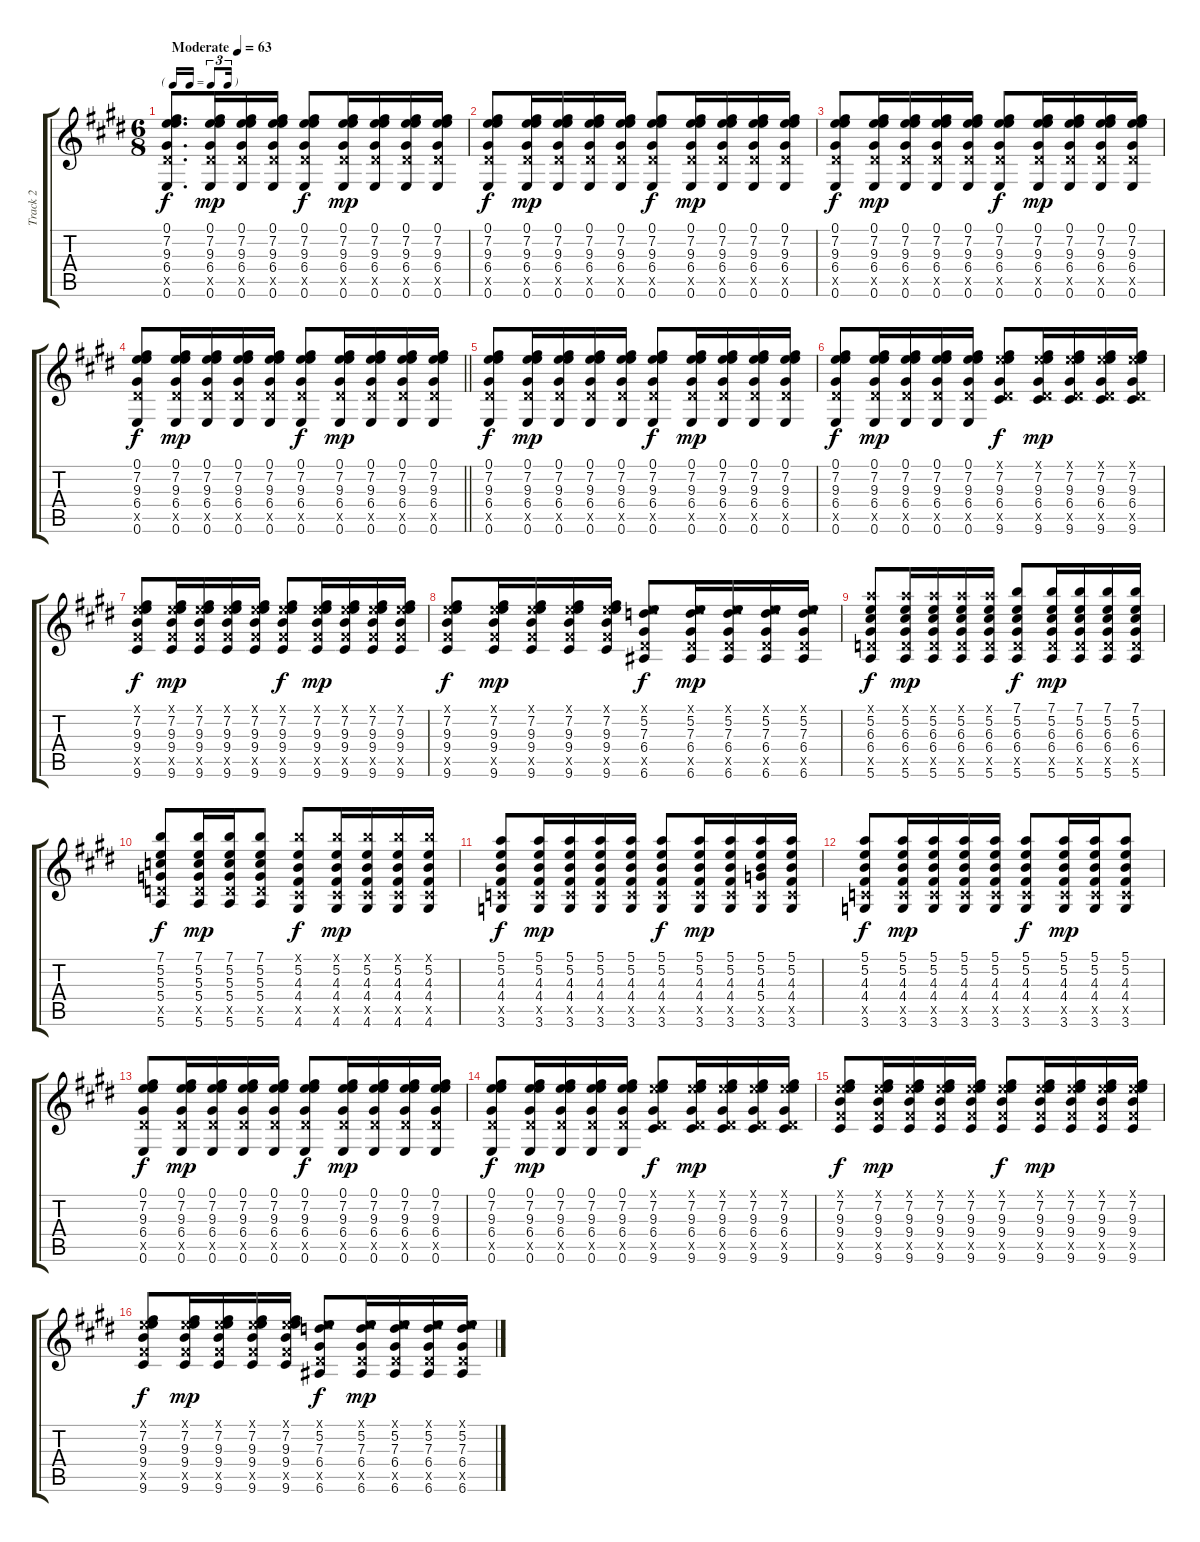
\track ("Track 2" "Track 2") {instrument acousticguitarsteel}
\staff {score tabs}
\tuning (E4 B3 G3 D3 A2 E2) {hide}
\ts (6 8)
\tf triplet16th
\tempo (63 "Moderate")
\clef g2
\ks e
(0.1 7.2 9.3 6.4 6.5{x} 0.6).8{d dy f instrument acousticguitarsteel} (0.1 7.2 9.3 6.4 6.5{x} 0.6).16{dy mp} (0.1 7.2 9.3 6.4 6.5{x} 0.6).16 (0.1 7.2 9.3 6.4 6.5{x} 0.6).16 (0.1 7.2 9.3 6.4 6.5{x} 0.6).8{dy f} (0.1 7.2 9.3 6.4 6.5{x} 0.6).16{dy mp} (0.1 7.2 9.3 6.4 6.5{x} 0.6).16 (0.1 7.2 9.3 6.4 6.5{x} 0.6).16 (0.1 7.2 9.3 6.4 6.5{x} 0.6).16 |
(0.1 7.2 9.3 6.4 6.5{x} 0.6).8{dy f} (0.1 7.2 9.3 6.4 6.5{x} 0.6).16{dy mp} (0.1 7.2 9.3 6.4 6.5{x} 0.6).16 (0.1 7.2 9.3 6.4 6.5{x} 0.6).16 (0.1 7.2 9.3 6.4 6.5{x} 0.6).16 (0.1 7.2 9.3 6.4 6.5{x} 0.6).8{dy f} (0.1 7.2 9.3 6.4 6.5{x} 0.6).16{dy mp} (0.1 7.2 9.3 6.4 6.5{x} 0.6).16 (0.1 7.2 9.3 6.4 6.5{x} 0.6).16 (0.1 7.2 9.3 6.4 6.5{x} 0.6).16 |
(0.1 7.2 9.3 6.4 6.5{x} 0.6).8{dy f} (0.1 7.2 9.3 6.4 6.5{x} 0.6).16{dy mp} (0.1 7.2 9.3 6.4 6.5{x} 0.6).16 (0.1 7.2 9.3 6.4 6.5{x} 0.6).16 (0.1 7.2 9.3 6.4 6.5{x} 0.6).16 (0.1 7.2 9.3 6.4 6.5{x} 0.6).8{dy f} (0.1 7.2 9.3 6.4 6.5{x} 0.6).16{dy mp} (0.1 7.2 9.3 6.4 6.5{x} 0.6).16 (0.1 7.2 9.3 6.4 6.5{x} 0.6).16 (0.1 7.2 9.3 6.4 6.5{x} 0.6).16 |
\barLineRight lightlight
(0.1 7.2 9.3 6.4 6.5{x} 0.6).8{dy f} (0.1 7.2 9.3 6.4 6.5{x} 0.6).16{dy mp} (0.1 7.2 9.3 6.4 6.5{x} 0.6).16 (0.1 7.2 9.3 6.4 6.5{x} 0.6).16 (0.1 7.2 9.3 6.4 6.5{x} 0.6).16 (0.1 7.2 9.3 6.4 6.5{x} 0.6).8{dy f} (0.1 7.2 9.3 6.4 6.5{x} 0.6).16{dy mp} (0.1 7.2 9.3 6.4 6.5{x} 0.6).16 (0.1 7.2 9.3 6.4 6.5{x} 0.6).16 (0.1 7.2 9.3 6.4 6.5{x} 0.6).16 |
(0.1 7.2 9.3 6.4 6.5{x} 0.6).8{dy f} (0.1 7.2 9.3 6.4 6.5{x} 0.6).16{dy mp} (0.1 7.2 9.3 6.4 6.5{x} 0.6).16 (0.1 7.2 9.3 6.4 6.5{x} 0.6).16 (0.1 7.2 9.3 6.4 6.5{x} 0.6).16 (0.1 7.2 9.3 6.4 6.5{x} 0.6).8{dy f} (0.1 7.2 9.3 6.4 6.5{x} 0.6).16{dy mp} (0.1 7.2 9.3 6.4 6.5{x} 0.6).16 (0.1 7.2 9.3 6.4 6.5{x} 0.6).16 (0.1 7.2 9.3 6.4 6.5{x} 0.6).16 |
(0.1 7.2 9.3 6.4 6.5{x} 0.6).8{dy f} (0.1 7.2 9.3 6.4 6.5{x} 0.6).16{dy mp} (0.1 7.2 9.3 6.4 6.5{x} 0.6).16 (0.1 7.2 9.3 6.4 6.5{x} 0.6).16 (0.1 7.2 9.3 6.4 6.5{x} 0.6).16 (0.1{x} 7.2 9.3 6.4 6.5{x} 9.6).8{dy f} (0.1{x} 7.2 9.3 6.4 6.5{x} 9.6).16{dy mp} (0.1{x} 7.2 9.3 6.4 6.5{x} 9.6).16 (0.1{x} 7.2 9.3 6.4 6.5{x} 9.6).16 (0.1{x} 7.2 9.3 6.4 6.5{x} 9.6).16 |
(0.1{x} 7.2 9.3 9.4 9.5{x} 9.6).8{dy f} (0.1{x} 7.2 9.3 9.4 9.5{x} 9.6).16{dy mp} (0.1{x} 7.2 9.3 9.4 9.5{x} 9.6).16 (0.1{x} 7.2 9.3 9.4 9.5{x} 9.6).16 (0.1{x} 7.2 9.3 9.4 9.5{x} 9.6).16 (0.1{x} 7.2 9.3 9.4 9.5{x} 9.6).8{dy f} (0.1{x} 7.2 9.3 9.4 9.5{x} 9.6).16{dy mp} (0.1{x} 7.2 9.3 9.4 9.5{x} 9.6).16 (0.1{x} 7.2 9.3 9.4 9.5{x} 9.6).16 (0.1{x} 7.2 9.3 9.4 9.5{x} 9.6).16 |
(0.1{x} 7.2 9.3 9.4 9.5{x} 9.6).8{dy f} (0.1{x} 7.2 9.3 9.4 9.5{x} 9.6).16{dy mp} (0.1{x} 7.2 9.3 9.4 9.5{x} 9.6).16 (0.1{x} 7.2 9.3 9.4 9.5{x} 9.6).16 (0.1{x} 7.2 9.3 9.4 9.5{x} 9.6).16 (0.1{x} 5.2 7.3 6.4 6.5{x} 6.6).8{dy f} (0.1{x} 5.2 7.3 6.4 6.5{x} 6.6).16{dy mp} (0.1{x} 5.2 7.3 6.4 6.5{x} 6.6).16 (0.1{x} 5.2 7.3 6.4 6.5{x} 6.6).16 (0.1{x} 5.2 7.3 6.4 6.5{x} 6.6).16 |
(5.1{x} 5.2 6.3 6.4 5.5{x} 5.6).8{dy f} (5.1{x} 5.2 6.3 6.4 5.5{x} 5.6).16{dy mp} (5.1{x} 5.2 6.3 6.4 5.5{x} 5.6).16 (5.1{x} 5.2 6.3 6.4 5.5{x} 5.6).16 (5.1{x} 5.2 6.3 6.4 5.5{x} 5.6).16 (7.1 5.2 6.3 6.4 5.5{x} 5.6).8{dy f} (7.1 5.2 6.3 6.4 5.5{x} 5.6).16{dy mp} (7.1 5.2 6.3 6.4 5.5{x} 5.6).16 (7.1 5.2 6.3 6.4 5.5{x} 5.6).16 (7.1 5.2 6.3 6.4 5.5{x} 5.6).16 |
(7.1 5.2 5.3 5.4 5.5{x} 5.6).8{dy f} (7.1 5.2 5.3 5.4 5.5{x} 5.6).16{dy mp} (7.1 5.2 5.3 5.4 5.5{x} 5.6).16 (7.1 5.2 5.3 5.4 5.5{x} 5.6).8 (7.1{x} 5.2 4.3 4.4 4.5{x} 4.6).8{dy f} (7.1{x} 5.2 4.3 4.4 4.5{x} 4.6).16{dy mp} (7.1{x} 5.2 4.3 4.4 4.5{x} 4.6).16 (7.1{x} 5.2 4.3 4.4 4.5{x} 4.6).16 (7.1{x} 5.2 4.3 4.4 4.5{x} 4.6).16 |
(5.1 5.2 4.3 4.4 3.5{x} 3.6).8{dy f} (5.1 5.2 4.3 4.4 3.5{x} 3.6).16{dy mp} (5.1 5.2 4.3 4.4 3.5{x} 3.6).16 (5.1 5.2 4.3 4.4 3.5{x} 3.6).16 (5.1 5.2 4.3 4.4 3.5{x} 3.6).16 (5.1 5.2 4.3 4.4 3.5{x} 3.6).8{dy f} (5.1 5.2 4.3 4.4 3.5{x} 3.6).16{dy mp} (5.1 5.2 4.3 4.4 3.5{x} 3.6).16 (5.1 5.2 4.3 5.4 3.5{x} 3.6).16 (5.1 5.2 4.3 4.4 3.5{x} 3.6).16 |
(5.1 5.2 4.3 4.4 3.5{x} 3.6).8{dy f} (5.1 5.2 4.3 4.4 3.5{x} 3.6).16{dy mp} (5.1 5.2 4.3 4.4 3.5{x} 3.6).16 (5.1 5.2 4.3 4.4 3.5{x} 3.6).16 (5.1 5.2 4.3 4.4 3.5{x} 3.6).16 (5.1 5.2 4.3 4.4 3.5{x} 3.6).8{dy f} (5.1 5.2 4.3 4.4 3.5{x} 3.6).16{dy mp} (5.1 5.2 4.3 4.4 3.5{x} 3.6).16 (5.1 5.2 4.3 4.4 3.5{x} 3.6).8 |
(0.1 7.2 9.3 6.4 6.5{x} 0.6).8{dy f} (0.1 7.2 9.3 6.4 6.5{x} 0.6).16{dy mp} (0.1 7.2 9.3 6.4 6.5{x} 0.6).16 (0.1 7.2 9.3 6.4 6.5{x} 0.6).16 (0.1 7.2 9.3 6.4 6.5{x} 0.6).16 (0.1 7.2 9.3 6.4 6.5{x} 0.6).8{dy f} (0.1 7.2 9.3 6.4 6.5{x} 0.6).16{dy mp} (0.1 7.2 9.3 6.4 6.5{x} 0.6).16 (0.1 7.2 9.3 6.4 6.5{x} 0.6).16 (0.1 7.2 9.3 6.4 6.5{x} 0.6).16 |
(0.1 7.2 9.3 6.4 6.5{x} 0.6).8{dy f} (0.1 7.2 9.3 6.4 6.5{x} 0.6).16{dy mp} (0.1 7.2 9.3 6.4 6.5{x} 0.6).16 (0.1 7.2 9.3 6.4 6.5{x} 0.6).16 (0.1 7.2 9.3 6.4 6.5{x} 0.6).16 (0.1{x} 7.2 9.3 6.4 6.5{x} 9.6).8{dy f} (0.1{x} 7.2 9.3 6.4 6.5{x} 9.6).16{dy mp} (0.1{x} 7.2 9.3 6.4 6.5{x} 9.6).16 (0.1{x} 7.2 9.3 6.4 6.5{x} 9.6).16 (0.1{x} 7.2 9.3 6.4 6.5{x} 9.6).16 |
(0.1{x} 7.2 9.3 9.4 9.5{x} 9.6).8{dy f} (0.1{x} 7.2 9.3 9.4 9.5{x} 9.6).16{dy mp} (0.1{x} 7.2 9.3 9.4 9.5{x} 9.6).16 (0.1{x} 7.2 9.3 9.4 9.5{x} 9.6).16 (0.1{x} 7.2 9.3 9.4 9.5{x} 9.6).16 (0.1{x} 7.2 9.3 9.4 9.5{x} 9.6).8{dy f} (0.1{x} 7.2 9.3 9.4 9.5{x} 9.6).16{dy mp} (0.1{x} 7.2 9.3 9.4 9.5{x} 9.6).16 (0.1{x} 7.2 9.3 9.4 9.5{x} 9.6).16 (0.1{x} 7.2 9.3 9.4 9.5{x} 9.6).16 |
(0.1{x} 7.2 9.3 9.4 9.5{x} 9.6).8{dy f} (0.1{x} 7.2 9.3 9.4 9.5{x} 9.6).16{dy mp} (0.1{x} 7.2 9.3 9.4 9.5{x} 9.6).16 (0.1{x} 7.2 9.3 9.4 9.5{x} 9.6).16 (0.1{x} 7.2 9.3 9.4 9.5{x} 9.6).16 (0.1{x} 5.2 7.3 6.4 6.5{x} 6.6).8{dy f} (0.1{x} 5.2 7.3 6.4 6.5{x} 6.6).16{dy mp} (0.1{x} 5.2 7.3 6.4 6.5{x} 6.6).16 (0.1{x} 5.2 7.3 6.4 6.5{x} 6.6).16 (0.1{x} 5.2 7.3 6.4 6.5{x} 6.6).16
